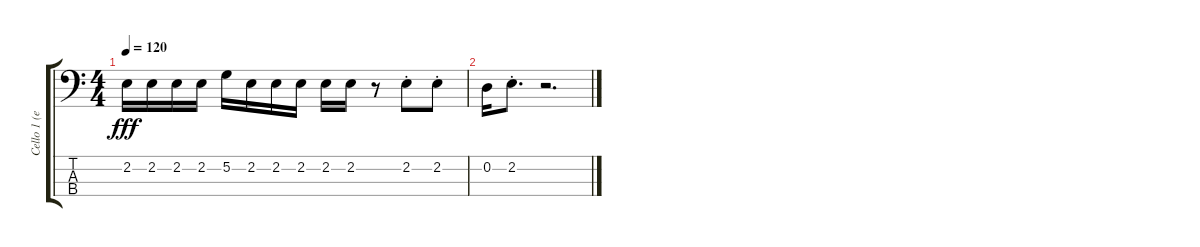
\track ("Cello 1 (extra)" "Cello 1 (e") {instrument distortionguitar}
\staff {score tabs}
\tuning (A2 D2 G1 C1) {hide}
\ts (4 4)
\tempo 120
\clef f4
\ks c
2.2.16{dy fff} 2.2.16 2.2.16 2.2.16 5.2.16 2.2.16 2.2.16 2.2.16 2.2.16 2.2.16 r.8 2.2{st}.8 2.2{st}.8 |
0.2.16 2.2{st}.8{d} r.2{d}
